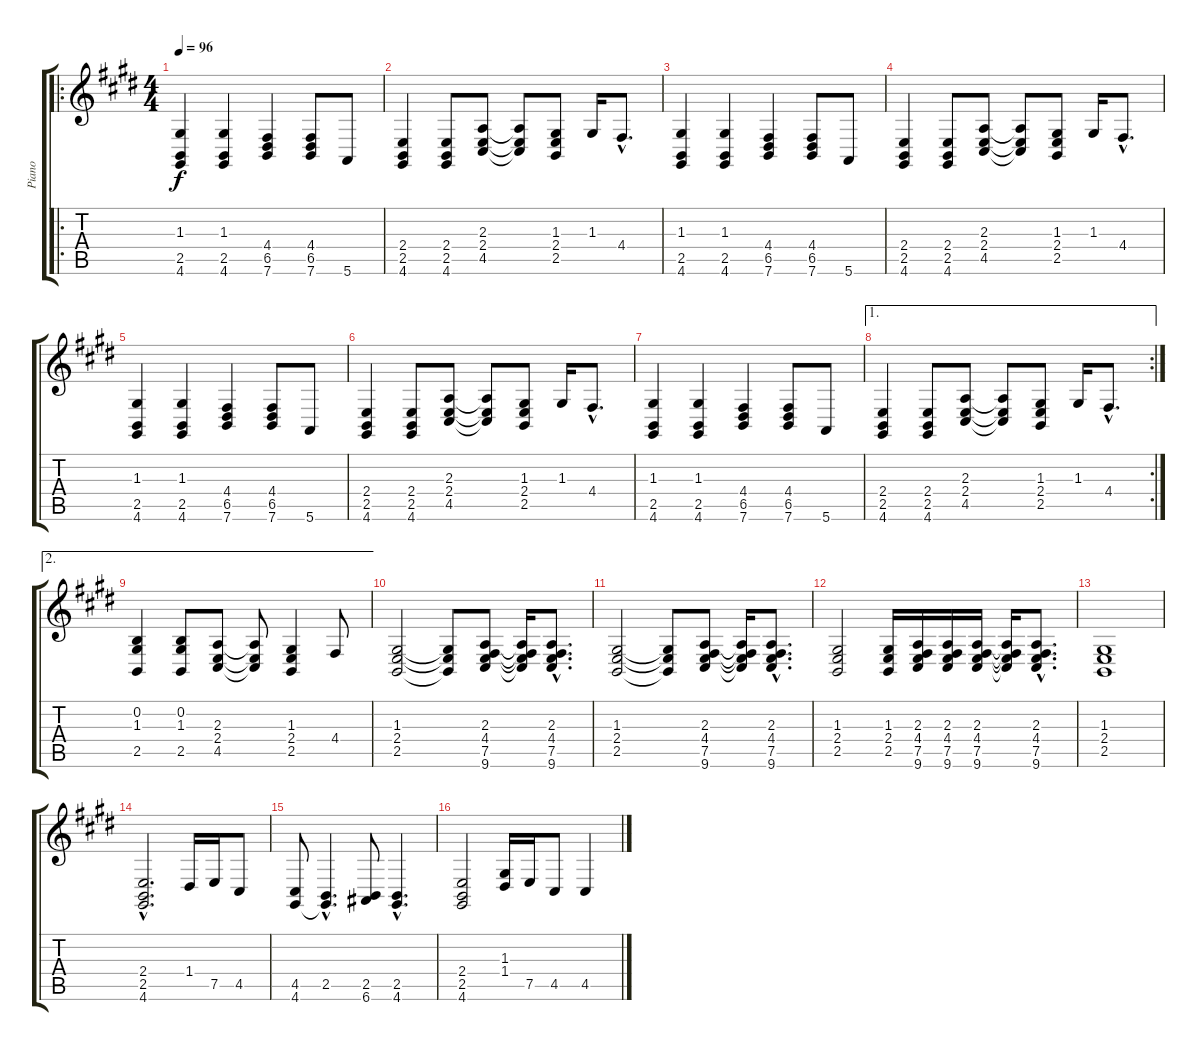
\track ("Piano" "Piano") {instrument acousticgrandpiano}
\staff {score tabs}
\tuning (E4 B3 G3 D3 A2 E2) {hide}
\ro
\ts (4 4)
\tempo 96
\clef g2
\ks e
(1.3 2.5 4.6).4{dy f} (1.3 2.5 4.6).4 (4.4 6.5 7.6).4 (4.4 6.5 7.6).8 5.6.8 |
(2.4 2.5 4.6).4 (2.4 2.5 4.6).8 (2.3 2.4 4.5).8 (2.3{t} 2.4{t} 4.5{t}).8 (1.3 2.4 2.5).8 1.3.16 4.4{hac}.8{d} |
(1.3 2.5 4.6).4 (1.3 2.5 4.6).4 (4.4 6.5 7.6).4 (4.4 6.5 7.6).8 5.6.8 |
(2.4 2.5 4.6).4 (2.4 2.5 4.6).8 (2.3 2.4 4.5).8 (2.3{t} 2.4{t} 4.5{t}).8 (1.3 2.4 2.5).8 1.3.16 4.4{hac}.8{d} |
(1.3 2.5 4.6).4 (1.3 2.5 4.6).4 (4.4 6.5 7.6).4 (4.4 6.5 7.6).8 5.6.8 |
(2.4 2.5 4.6).4 (2.4 2.5 4.6).8 (2.3 2.4 4.5).8 (2.3{t} 2.4{t} 4.5{t}).8 (1.3 2.4 2.5).8 1.3.16 4.4{hac}.8{d} |
(1.3 2.5 4.6).4 (1.3 2.5 4.6).4 (4.4 6.5 7.6).4 (4.4 6.5 7.6).8 5.6.8 |
\ae 1
\rc 2
(2.4 2.5 4.6).4 (2.4 2.5 4.6).8 (2.3 2.4 4.5).8 (2.3{t} 2.4{t} 4.5{t}).8 (1.3 2.4 2.5).8 1.3.16 4.4{hac}.8{d} |
\ae 2
(0.2 1.3 2.5).4 (0.2 1.3 2.5).8 (2.3 2.4 4.5).8 (2.3{t} 2.4{t} 4.5{t}).8 (1.3 2.4 2.5).4 4.4.8 |
(1.3 2.4 2.5).2 (1.3{t} 2.4{t} 2.5{t}).8 (2.3 4.4 7.5 9.6).8 (2.3{t} 4.4{t} 7.5{t} 9.6{t}).16 (2.3{hac} 4.4{hac} 7.5{hac} 9.6{hac}).8{d} |
(1.3 2.4 2.5).2 (1.3{t} 2.4{t} 2.5{t}).8 (2.3 4.4 7.5 9.6).8 (2.3{t} 4.4{t} 7.5{t} 9.6{t}).16 (2.3{hac} 4.4{hac} 7.5{hac} 9.6{hac}).8{d} |
(1.3 2.4 2.5).2 (1.3 2.4 2.5).16 (2.3 4.4 7.5 9.6).16 (2.3 4.4 7.5 9.6).16 (2.3 4.4 7.5 9.6).16 (2.3{t} 4.4{t} 7.5{t} 9.6{t}).16 (2.3{hac} 4.4{hac} 7.5{hac} 9.6{hac}).8{d} |
(1.3 2.4 2.5).1 |
(2.4{hac} 2.5{hac} 4.6{hac}).2{d} 1.4.16 7.5.16 4.5.8 |
(4.5 4.6).8 (2.5{hac} 4.6{hac t}).4{d} (2.5 6.6).8 (2.5{hac} 4.6{hac}).4{d} |
(2.4 2.5 4.6).2 (1.3 1.4).16 7.5.16 4.5.8 4.5.4
